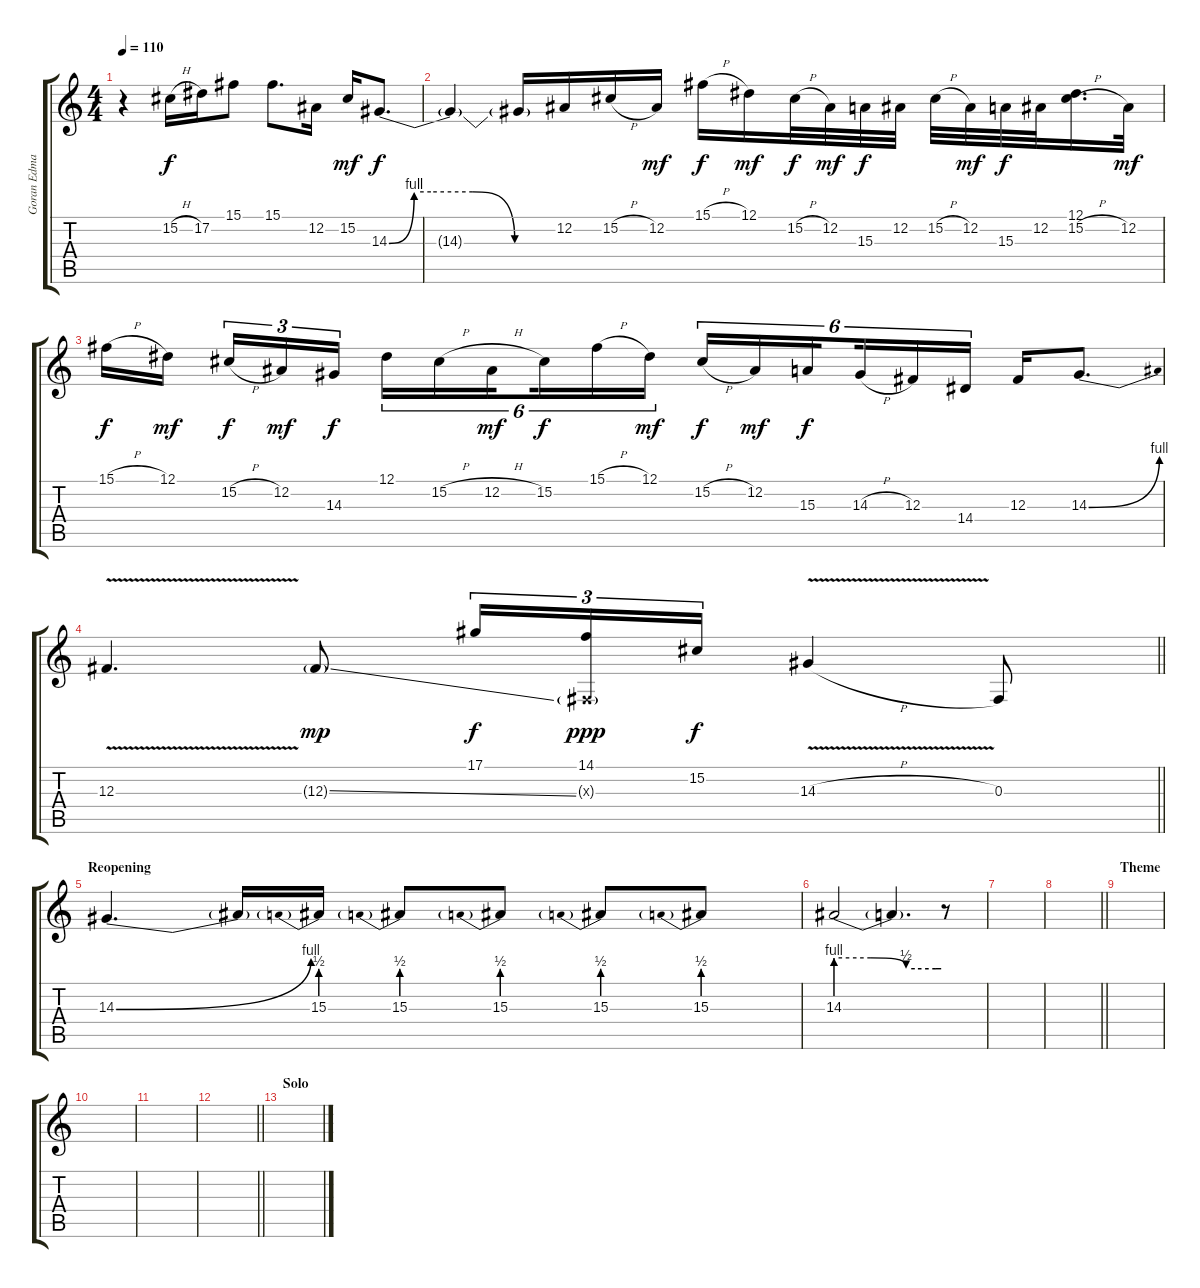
\track ("Goran Edman" "Goran Edma") {instrument lead2sawtooth}
\staff {score tabs}
\tuning (Eb4 Bb3 Gb3 Db3 Ab2 Eb2) {hide}
\ts (4 4)
\tempo 110
\clef g2
\ks c
r.4{dy f} 15.2{h}.16 17.2.16 15.1.8 15.1.8{d} 12.2.16 15.2.16{dy mf} 14.3{be (custom 0 0 9 4 15 4 30 4 45 0 60 0)}.8{d dy f} |
14.3{t}.4 14.3{t}.16 12.2.16 15.2{h}.16 12.2.16{dy mf} 15.1{h}.16{dy f} 12.1.16{dy mf} 15.2{h}.32{dy f} 12.2.32{dy mf} 15.3.32{dy f} 12.2.32 15.2{h}.32 12.2.32{dy mf} 15.3.32{dy f} 12.2.32 (12.1 15.2{h}).16{d} 12.2.32{dy mf} |
15.1{h}.16{dy f} 12.1.16{dy mf beam splitsecondary} 15.2{h}.16{tu (3 2) dy f} 12.2.16{tu (3 2) dy mf} 14.3.16{tu (3 2) dy f} 12.1.16{tu (6 4)} 15.2{h}.16{tu (6 4)} 12.2{h}.16{tu (6 4) dy mf beam splitsecondary} 15.2.16{tu (6 4) dy f} 15.1{h}.16{tu (6 4)} 12.1.16{tu (6 4) dy mf} 15.2{h}.16{tu (6 4) dy f} 12.2.16{tu (6 4) dy mf} 15.3.16{tu (6 4) dy f beam splitsecondary} 14.3{h}.16{tu (6 4)} 12.3.16{tu (6 4)} 14.4.16{tu (6 4)} 12.3.16 14.3{be (bend 0 0 60 4)}.8{d} |
\barLineRight lightlight
12.3{v}.4{d} 12.3{ss g}.8{dy mp} 17.1.16{tu (3 2) dy f} (14.1 0.3{g x}).16{tu (3 2) dy ppp} 15.2.16{tu (3 2) dy f} 14.3{v h}.4 0.3.8 |
\section ("" "Reopening")
14.3{be (bend 0 0 60 4)}.4{d} 14.3{t}.16 15.3{be (prebend 0 2 60 2)}.16 15.3{be (prebend 0 2 60 2)}.8 15.3{be (prebend 0 2 60 2)}.8 15.3{be (prebend 0 2 60 2)}.8 15.3{be (prebend 0 2 60 2)}.8 |
14.3{be (custom 0 4 20 4 40 2 45 2 57 2 60 2)}.2 14.3{t}.4{d} r.8 |
|
\barLineRight lightlight
|
\section ("" "Theme")
|
|
|
\barLineRight lightlight
|
\section ("" "Solo")
